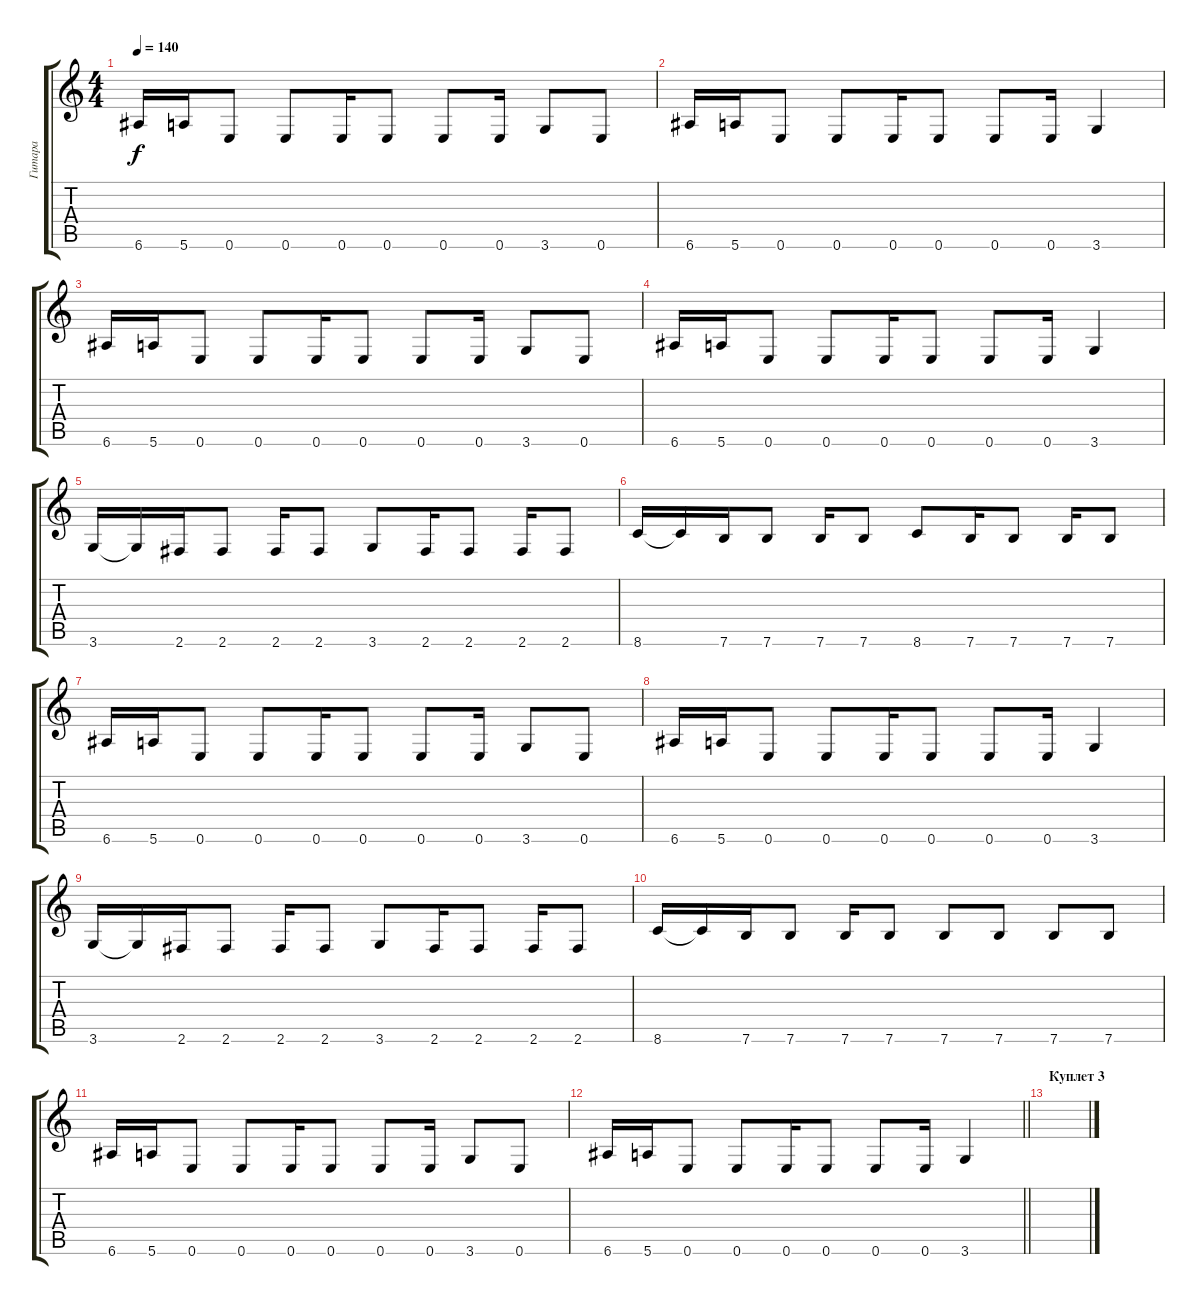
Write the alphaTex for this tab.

\track ("Гитара" "Гитара") {instrument distortionguitar}
\staff {score tabs}
\tuning (E4 B3 G3 D3 A2 E2) {hide}
\ts (4 4)
\tempo 140
\clef g2
\ks c
6.6.16{dy f} 5.6.16 0.6.8 0.6.8 0.6.16 0.6.8 0.6.8 0.6.16 3.6.8 0.6.8 |
6.6.16 5.6.16 0.6.8 0.6.8 0.6.16 0.6.8 0.6.8 0.6.16 3.6.4 |
6.6.16 5.6.16 0.6.8 0.6.8 0.6.16 0.6.8 0.6.8 0.6.16 3.6.8 0.6.8 |
6.6.16 5.6.16 0.6.8 0.6.8 0.6.16 0.6.8 0.6.8 0.6.16 3.6.4 |
3.6.16 3.6{t}.16 2.6.16 2.6.8 2.6.16 2.6.8 3.6.8 2.6.16 2.6.8 2.6.16 2.6.8 |
8.6.16 8.6{t}.16 7.6.16 7.6.8 7.6.16 7.6.8 8.6.8 7.6.16 7.6.8 7.6.16 7.6.8 |
6.6.16 5.6.16 0.6.8 0.6.8 0.6.16 0.6.8 0.6.8 0.6.16 3.6.8 0.6.8 |
6.6.16 5.6.16 0.6.8 0.6.8 0.6.16 0.6.8 0.6.8 0.6.16 3.6.4 |
3.6.16 3.6{t}.16 2.6.16 2.6.8 2.6.16 2.6.8 3.6.8 2.6.16 2.6.8 2.6.16 2.6.8 |
8.6.16 8.6{t}.16 7.6.16 7.6.8 7.6.16 7.6.8 7.6.8 7.6.8 7.6.8 7.6.8 |
6.6.16 5.6.16 0.6.8 0.6.8 0.6.16 0.6.8 0.6.8 0.6.16 3.6.8 0.6.8 |
\barLineRight lightlight
6.6.16 5.6.16 0.6.8 0.6.8 0.6.16 0.6.8 0.6.8 0.6.16 3.6.4 |
\section ("" "Куплет 3")
